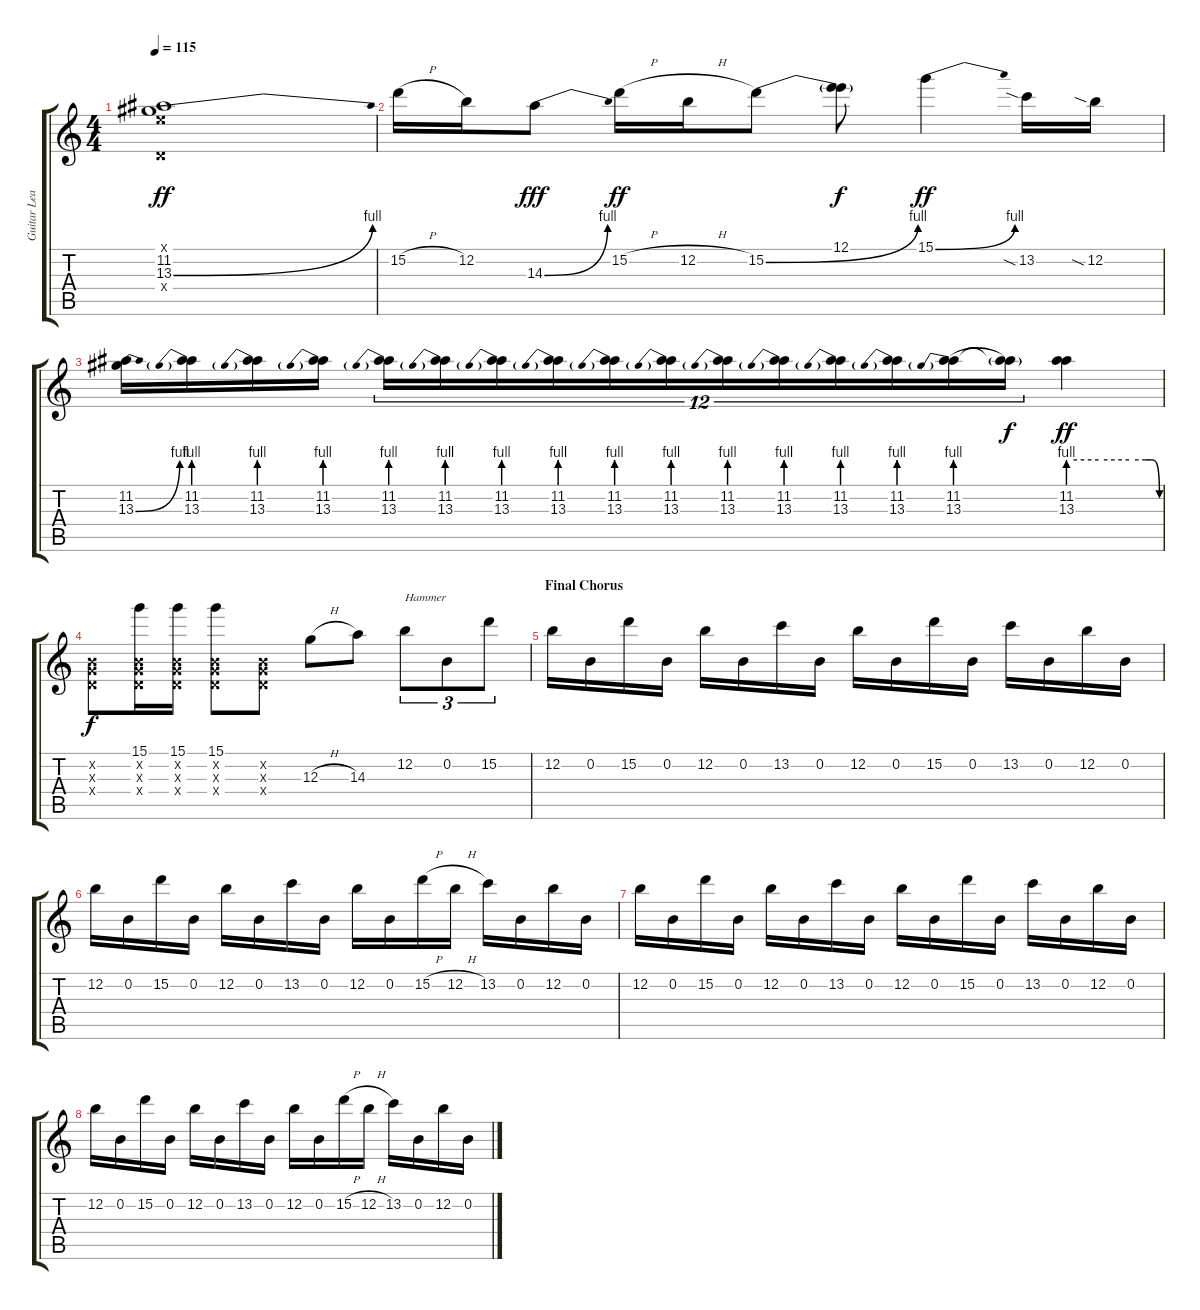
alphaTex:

\track ("Guitar Lead" "Guitar Lea") {instrument overdrivenguitar}
\staff {score tabs}
\tuning (E4 B3 G3 D3 A2 E2) {hide}
\ts (4 4)
\tempo 115
\clef g2
\ks c
(0.1{x} 11.2 13.3{be (bend 0 0 60 4)} 0.4{x}).1{dy ff} |
15.2{h}.16 12.2.16 14.3{be (bend 0 0 60 4)}.8{dy fff} 15.2{h}.16{dy ff} 12.2{h}.16 15.2{be (bend 0 0 60 4)}.8 (12.1 15.2{t}).8{dy f} 15.1{be (bend 0 0 60 4)}.4{dy ff} 13.2{sia}.16 12.2{sia}.16 |
(11.2 13.3{be (bend 0 0 60 4)}).16 (11.2 13.3{be (prebend 0 4 60 4)}).16 (11.2 13.3{be (prebend 0 4 60 4)}).16 (11.2 13.3{be (prebend 0 4 60 4)}).16 (11.2 13.3{be (prebend 0 4 60 4)}).16{tu (12 8)} (11.2 13.3{be (prebend 0 4 60 4)}).16{tu (12 8)} (11.2 13.3{be (prebend 0 4 60 4)}).16{tu (12 8)} (11.2 13.3{be (prebend 0 4 60 4)}).16{tu (12 8)} (11.2 13.3{be (prebend 0 4 60 4)}).16{tu (12 8)} (11.2 13.3{be (prebend 0 4 60 4)}).16{tu (12 8)} (11.2 13.3{be (prebend 0 4 60 4)}).16{tu (12 8)} (11.2 13.3{be (prebend 0 4 60 4)}).16{tu (12 8)} (11.2 13.3{be (prebend 0 4 60 4)}).16{tu (12 8)} (11.2 13.3{be (prebend 0 4 60 4)}).16{tu (12 8)} (11.2 13.3{be (prebend 0 4 60 4)}).16{tu (12 8)} (11.2{t} 13.3{t}).16{tu (12 8) dy f} (11.2 13.3{be (custom 0 4 20 4 40 4 51 4 55 4 60 0)}).4{dy ff} |
(0.2{x} 0.3{x} 0.4{x}).8{dy f} (15.1 0.2{x} 0.3{x} 0.4{x}).16 (15.1 0.2{x} 0.3{x} 0.4{x}).16 (15.1 0.2{x} 0.3{x} 0.4{x}).8 (0.2{x} 0.3{x} 0.4{x}).8 12.3{h}.8 14.3.8 12.2.8{tu (3 2) txt "Hammer"} 0.2.8{tu (3 2)} 15.2.8{tu (3 2)} |
\section ("" "Final Chorus")
12.2.16 0.2.16 15.2.16 0.2.16 12.2.16 0.2.16 13.2.16 0.2.16 12.2.16 0.2.16 15.2.16 0.2.16 13.2.16 0.2.16 12.2.16 0.2.16 |
12.2.16 0.2.16 15.2.16 0.2.16 12.2.16 0.2.16 13.2.16 0.2.16 12.2.16 0.2.16 15.2{h}.16 12.2{h}.16 13.2.16 0.2.16 12.2.16 0.2.16 |
12.2.16 0.2.16 15.2.16 0.2.16 12.2.16 0.2.16 13.2.16 0.2.16 12.2.16 0.2.16 15.2.16 0.2.16 13.2.16 0.2.16 12.2.16 0.2.16 |
12.2.16 0.2.16 15.2.16 0.2.16 12.2.16 0.2.16 13.2.16 0.2.16 12.2.16 0.2.16 15.2{h}.16 12.2{h}.16 13.2.16 0.2.16 12.2.16 0.2.16
